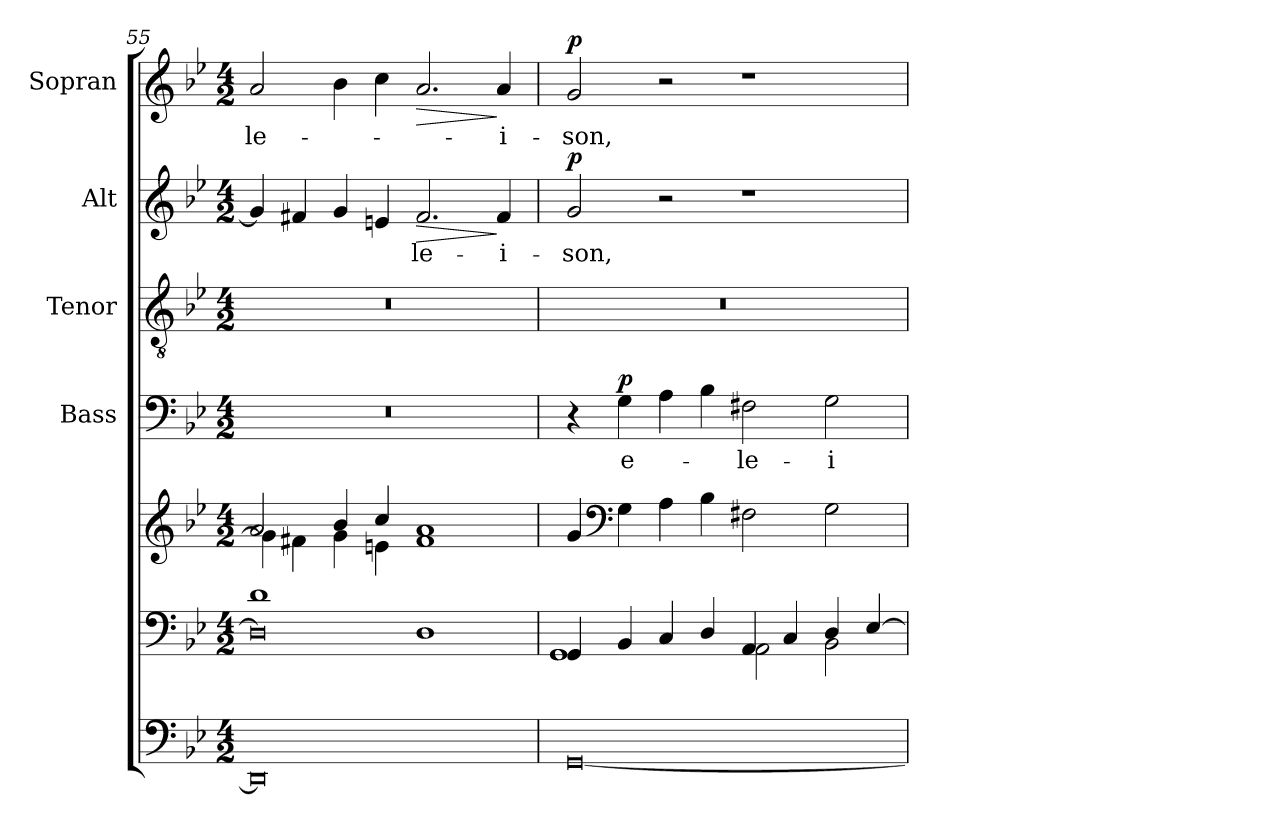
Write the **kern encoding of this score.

**kern	**kern	**kern	**kern	**text	**dynam	**kern	**kern	**text	**dynam	**kern	**text	**dynam
*part6	*part5	*part5	*part4	*part4	*part4	*part3	*part2	*part2	*part2	*part1	*part1	*part1
*staff7	*staff6	*staff5	*staff4	*staff4	*staff4	*staff3	*staff2	*staff2	*staff2	*staff1	*staff1	*staff1
*	*	*	*I"Bass	*	*	*I"Tenor	*I"Alt	*	*	*I"Sopran	*	*
*	*	*	*I'B.	*	*	*I'T.	*I'A.	*	*	*I'S.	*	*
!!LO:PB:g=z
*clefF4	*clefF4	*clefG2	*clefF4	*	*	*clefGv2	*clefG2	*	*	*clefG2	*	*
*k[b-e-]	*k[b-e-]	*k[b-e-]	*k[b-e-]	*	*	*k[b-e-]	*k[b-e-]	*	*	*k[b-e-]	*	*
*B-:	*B-:	*B-:	*B-:	*	*	*B-:	*B-:	*	*	*B-:	*	*
*M4/2	*M4/2	*M4/2	*M4/2	*	*	*M4/2	*M4/2	*	*	*M4/2	*	*
=55	=55	=55	=55	=55	=55	=55	=55	=55	=55	=55	=55	=55
*	*^	*^	*	*	*	*	*	*	*	*	*	*
!	!	!	!	!	!	!	!	!	!	!	!	!	!LO:LY:b	!
0DD]	1d	0D]	2a/	4g\]	0r	.	.	0r	4g/]	.	.	2a/	-le-	.
.	.	.	.	4f#X\	.	.	.	.	4f#X/	.	.	.	.	.
.	.	.	4b-/	4g\	.	.	.	.	4g/	.	.	4b-\	.	.
.	.	.	4cc/	4en\	.	.	.	.	4en/	.	.	4cc\	.	.
!	!	!	!	!	!	!	!	!	!	!LO:LY:b	!LO:HP:b	!	!	!LO:HP:b
.	1D	.	1a	1f#	.	.	.	.	2.f#/	-le-	>	2.a/	.	>
!	!	!	!	!	!	!	!	!	!	!LO:LY:b	!	!	!LO:LY:b	!
.	.	.	.	.	.	.	.	.	4f#/	-i-	]	4a/	-i-	]
*	*	*	*v	*v	*	*	*	*	*	*	*	*	*	*
=56	=56	=56	=56	=56	=56	=56	=56	=56	=56	=56	=56	=56	=56
!	!	!	!	!	!	!	!	!	!LO:LY:b	!LO:DY:a	!	!LO:LY:b	!LO:DY:a
[0GG	4GG/	1GG	4g/	4r	.	.	0r	2g/	-son,	p	2g/	-son,	p
*	*	*	*clefF4	*	*	*	*	*	*	*	*	*	*
!	!	!	!	!	!LO:LY:b	!LO:DY:a	!	!	!	!	!	!	!
.	4BB-/	.	4G\	4G\	e-	p	.	.	.	.	.	.	.
.	4C/	.	4A\	4A\	.	.	.	2r	.	.	2r	.	.
.	4D/	.	4B-\	4B-\	.	.	.	.	.	.	.	.	.
!	!	!	!	!	!LO:LY:b	!	!	!	!	!	!	!	!
.	4AA/	2AA\	2F#X\	2F#X\	-le-	.	.	1r	.	.	1r	.	.
.	4C/	.	.	.	.	.	.	.	.	.	.	.	.
!	!	!	!	!	!LO:LY:b	!	!	!	!	!	!	!	!
.	4D/	2BB-\	2G\	2G\	-i-	.	.	.	.	.	.	.	.
.	[>4E-/	.	.	.	.	.	.	.	.	.	.	.	.
*	*v	*v	*	*	*	*	*	*	*	*	*	*	*
=	=	=	=	=	=	=	=	=	=	=	=	=
*-	*-	*-	*-	*-	*-	*-	*-	*-	*-	*-	*-	*-
